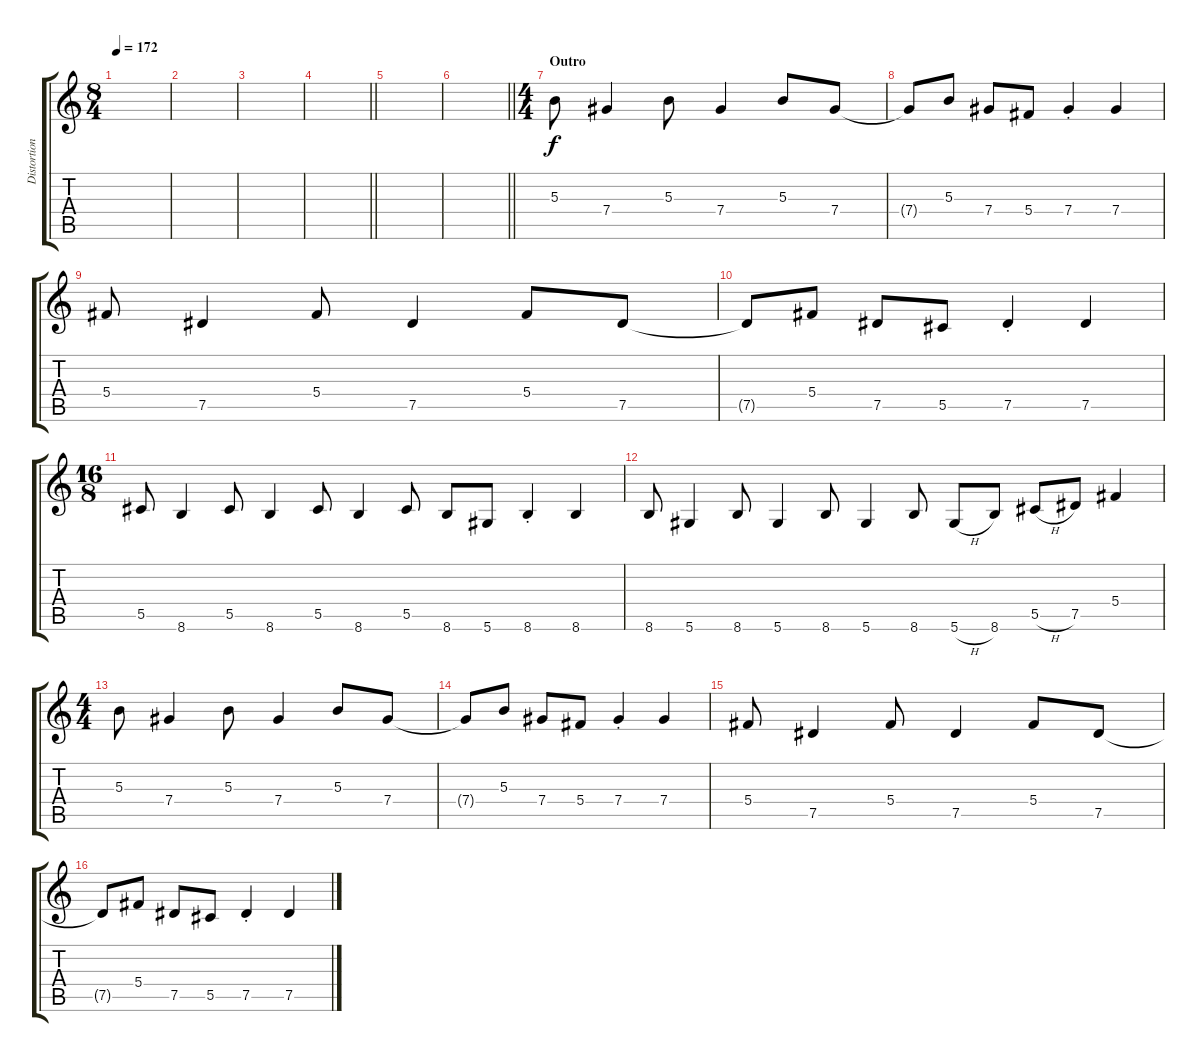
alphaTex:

\track ("Distortion Guitar" "Distortion") {instrument electricguitarclean}
\staff {score tabs}
\tuning (Eb4 Bb3 Gb3 Db3 Ab2 Eb2) {hide}
\ts (8 4)
\tempo 172
\clef g2
\ks c
|
|
|
\barLineRight lightlight
|
|
\barLineRight lightlight
|
\ts (4 4)
\section ("" "Outro")
5.3.8 7.4.4 5.3.8 7.4.4 5.3.8 7.4.8 |
7.4{t}.8 5.3.8 7.4.8 5.4.8 7.4{st}.4 7.4.4 |
5.4.8 7.5.4 5.4.8 7.5.4 5.4.8 7.5.8 |
7.5{t}.8 5.4.8 7.5.8 5.5.8 7.5{st}.4 7.5.4 |
\ts (16 8)
5.5.8 8.6.4 5.5.8 8.6.4 5.5.8 8.6.4 5.5.8 8.6.8 5.6.8 8.6{st}.4 8.6.4 |
8.6.8 5.6.4 8.6.8 5.6.4 8.6.8 5.6.4 8.6.8 5.6{h}.8 8.6.8 5.5{h}.8 7.5.8 5.4.4 |
\ts (4 4)
5.3.8 7.4.4 5.3.8 7.4.4 5.3.8 7.4.8 |
7.4{t}.8 5.3.8 7.4.8 5.4.8 7.4{st}.4 7.4.4 |
5.4.8 7.5.4 5.4.8 7.5.4 5.4.8 7.5.8 |
7.5{t}.8 5.4.8 7.5.8 5.5.8 7.5{st}.4 7.5.4
